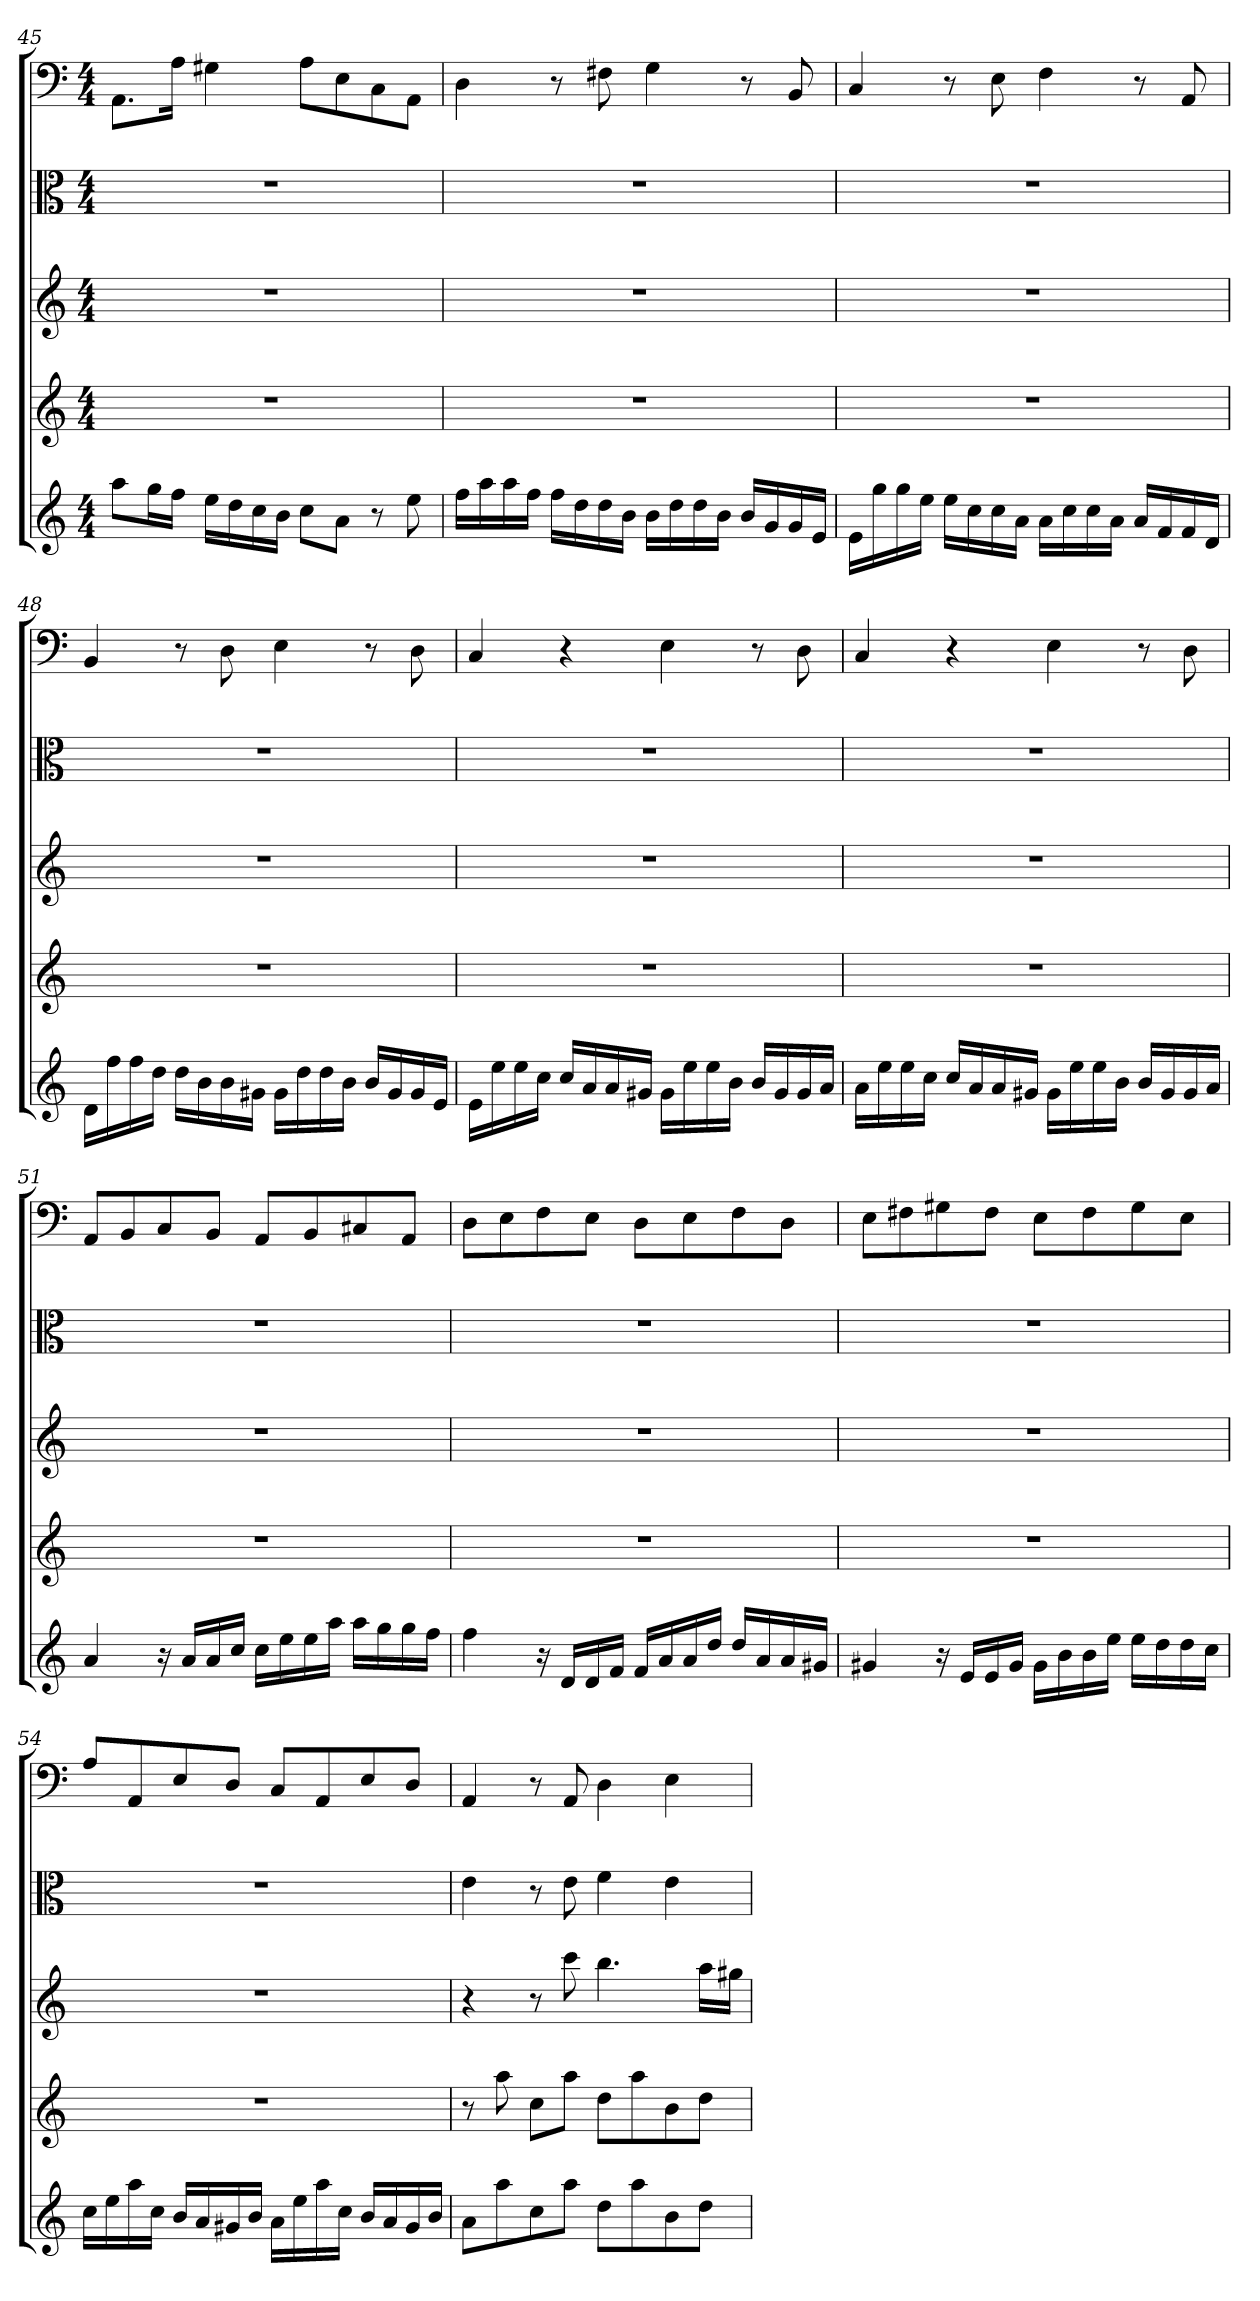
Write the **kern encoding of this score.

**kern	**kern	**kern	**kern	**kern
*part5	*part4	*part3	*part2	*part1
*staff5	*staff4	*staff3	*staff2	*staff1
*clefG2	*clefG2	*clefG2	*clefC3	*clefF4
*k[]	*k[]	*k[]	*k[]	*k[]
*C:	*C:	*C:	*C:	*C:
*M4/4	*M4/4	*M4/4	*M4/4	*M4/4
=45	=45	=45	=45	=45
8aa\L	1r	1r	1r	8.AA\L
16gg\L	.	.	.	.
16ff\JJ	.	.	.	16A\Jk
16ee\LL	.	.	.	4G#X\
16dd\	.	.	.	.
16cc\	.	.	.	.
16b\JJ	.	.	.	.
8cc\L	.	.	.	8A\L
8a\J	.	.	.	8E\
8r	.	.	.	8C\
8ee\	.	.	.	8AA\J
=46	=46	=46	=46	=46
16ff\LL	1r	1r	1r	4D\
16aa\	.	.	.	.
16aa\	.	.	.	.
16ff\JJ	.	.	.	.
16ff\LL	.	.	.	8r
16dd\	.	.	.	.
16dd\	.	.	.	8F#X\
16b\JJ	.	.	.	.
16b\LL	.	.	.	4G\
16dd\	.	.	.	.
16dd\	.	.	.	.
16b\JJ	.	.	.	.
16b/LL	.	.	.	8r
16g/	.	.	.	.
16g/	.	.	.	8BB/
16e/JJ	.	.	.	.
=47	=47	=47	=47	=47
16e\LL	1r	1r	1r	4C/
16gg\	.	.	.	.
16gg\	.	.	.	.
16ee\JJ	.	.	.	.
16ee\LL	.	.	.	8r
16cc\	.	.	.	.
16cc\	.	.	.	8E\
16a\JJ	.	.	.	.
16a\LL	.	.	.	4F\
16cc\	.	.	.	.
16cc\	.	.	.	.
16a\JJ	.	.	.	.
16a/LL	.	.	.	8r
16f/	.	.	.	.
16f/	.	.	.	8AA/
16d/JJ	.	.	.	.
=48	=48	=48	=48	=48
16d\LL	1r	1r	1r	4BB/
16ff\	.	.	.	.
16ff\	.	.	.	.
16dd\JJ	.	.	.	.
16dd\LL	.	.	.	8r
16b\	.	.	.	.
16b\	.	.	.	8D\
16g#X\JJ	.	.	.	.
16g#\LL	.	.	.	4E\
16dd\	.	.	.	.
16dd\	.	.	.	.
16b\JJ	.	.	.	.
16b/LL	.	.	.	8r
16g#/	.	.	.	.
16g#/	.	.	.	8D\
16e/JJ	.	.	.	.
=49	=49	=49	=49	=49
16e\LL	1r	1r	1r	4C/
16ee\	.	.	.	.
16ee\	.	.	.	.
16cc\JJ	.	.	.	.
16cc/LL	.	.	.	4r
16a/	.	.	.	.
16a/	.	.	.	.
16g#X/JJ	.	.	.	.
16g#\LL	.	.	.	4E\
16ee\	.	.	.	.
16ee\	.	.	.	.
16b\JJ	.	.	.	.
16b/LL	.	.	.	8r
16g#/	.	.	.	.
16g#/	.	.	.	8D\
16a/JJ	.	.	.	.
=50	=50	=50	=50	=50
16a\LL	1r	1r	1r	4C/
16ee\	.	.	.	.
16ee\	.	.	.	.
16cc\JJ	.	.	.	.
16cc/LL	.	.	.	4r
16a/	.	.	.	.
16a/	.	.	.	.
16g#X/JJ	.	.	.	.
16g#\LL	.	.	.	4E\
16ee\	.	.	.	.
16ee\	.	.	.	.
16b\JJ	.	.	.	.
16b/LL	.	.	.	8r
16g#/	.	.	.	.
16g#/	.	.	.	8D\
16a/JJ	.	.	.	.
=51	=51	=51	=51	=51
4a/	1r	1r	1r	8AA/L
.	.	.	.	8BB/
16r	.	.	.	8C/
16a/LL	.	.	.	.
16a/	.	.	.	8BB/J
16cc/JJ	.	.	.	.
16cc\LL	.	.	.	8AA/L
16ee\	.	.	.	.
16ee\	.	.	.	8BB/
16aa\JJ	.	.	.	.
16aa\LL	.	.	.	8C#X/
16gg\	.	.	.	.
16gg\	.	.	.	8AA/J
16ff\JJ	.	.	.	.
=52	=52	=52	=52	=52
4ff\	1r	1r	1r	8D\L
.	.	.	.	8E\
16r	.	.	.	8F\
16d/LL	.	.	.	.
16d/	.	.	.	8E\J
16f/JJ	.	.	.	.
16f/LL	.	.	.	8D\L
16a/	.	.	.	.
16a/	.	.	.	8E\
16dd/JJ	.	.	.	.
16dd/LL	.	.	.	8F\
16a/	.	.	.	.
16a/	.	.	.	8D\J
16g#X/JJ	.	.	.	.
=53	=53	=53	=53	=53
4g#X/	1r	1r	1r	8E\L
.	.	.	.	8F#X\
16r	.	.	.	8G#X\
16e/LL	.	.	.	.
16e/	.	.	.	8F#\J
16g#/JJ	.	.	.	.
16g#\LL	.	.	.	8E\L
16b\	.	.	.	.
16b\	.	.	.	8F#\
16ee\JJ	.	.	.	.
16ee\LL	.	.	.	8G#\
16dd\	.	.	.	.
16dd\	.	.	.	8E\J
16cc\JJ	.	.	.	.
=54	=54	=54	=54	=54
16cc\LL	1r	1r	1r	8A/L
16ee\	.	.	.	.
16aa\	.	.	.	8AA/
16cc\JJ	.	.	.	.
16b/LL	.	.	.	8E/
16a/	.	.	.	.
16g#X/	.	.	.	8D/J
16b/JJ	.	.	.	.
16a\LL	.	.	.	8C/L
16ee\	.	.	.	.
16aa\	.	.	.	8AA/
16cc\JJ	.	.	.	.
16b/LL	.	.	.	8E/
16a/	.	.	.	.
16g#/	.	.	.	8D/J
16b/JJ	.	.	.	.
=55	=55	=55	=55	=55
8a\L	8r	4r	4e\	4AA/
8aa\	8aa\	.	.	.
8cc\	8cc\L	8r	8r	8r
8aa\J	8aa\J	8ccc\	8e\	8AA/
8dd\L	8dd\L	4.bb\	4f\	4D\
8aa\	8aa\	.	.	.
8b\	8b\	.	4e\	4E\
8dd\J	8dd\J	16aa\LL	.	.
.	.	16gg#X\JJ	.	.
=	=	=	=	=
*-	*-	*-	*-	*-
